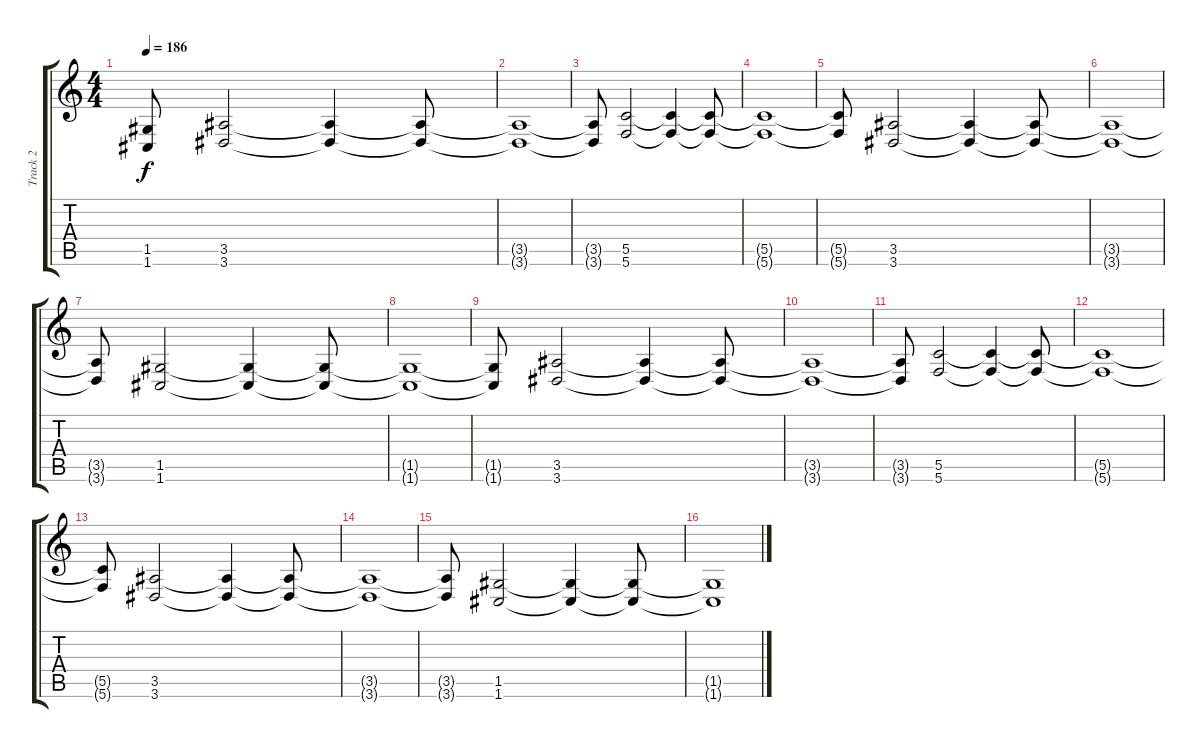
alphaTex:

\track ("Track 2" "Track 2") {instrument distortionguitar bank 255}
\staff {score tabs}
\tuning (D4 A3 F3 C3 G2 C2) {hide}
\ts (4 4)
\tempo 186
\clef g2
\ks c
(1.5{t} 1.6{t}).8{dy f} (3.5 3.6).2 (3.5{t} 3.6{t}).4 (3.5{t} 3.6{t}).8 |
(3.5{t} 3.6{t}).1 |
(3.5{t} 3.6{t}).8 (5.5 5.6).2 (5.5{t} 5.6{t}).4 (5.5{t} 5.6{t}).8 |
(5.5{t} 5.6{t}).1 |
(5.5{t} 5.6{t}).8 (3.5 3.6).2 (3.5{t} 3.6{t}).4 (3.5{t} 3.6{t}).8 |
(3.5{t} 3.6{t}).1 |
(3.5{t} 3.6{t}).8 (1.5 1.6).2 (1.5{t} 1.6{t}).4 (1.5{t} 1.6{t}).8 |
(1.5{t} 1.6{t}).1 |
(1.5{t} 1.6{t}).8 (3.5 3.6).2 (3.5{t} 3.6{t}).4 (3.5{t} 3.6{t}).8 |
(3.5{t} 3.6{t}).1 |
(3.5{t} 3.6{t}).8 (5.5 5.6).2 (5.5{t} 5.6{t}).4 (5.5{t} 5.6{t}).8 |
(5.5{t} 5.6{t}).1 |
(5.5{t} 5.6{t}).8 (3.5 3.6).2 (3.5{t} 3.6{t}).4 (3.5{t} 3.6{t}).8 |
(3.5{t} 3.6{t}).1 |
(3.5{t} 3.6{t}).8 (1.5 1.6).2 (1.5{t} 1.6{t}).4 (1.5{t} 1.6{t}).8 |
(1.5{t} 1.6{t}).1
